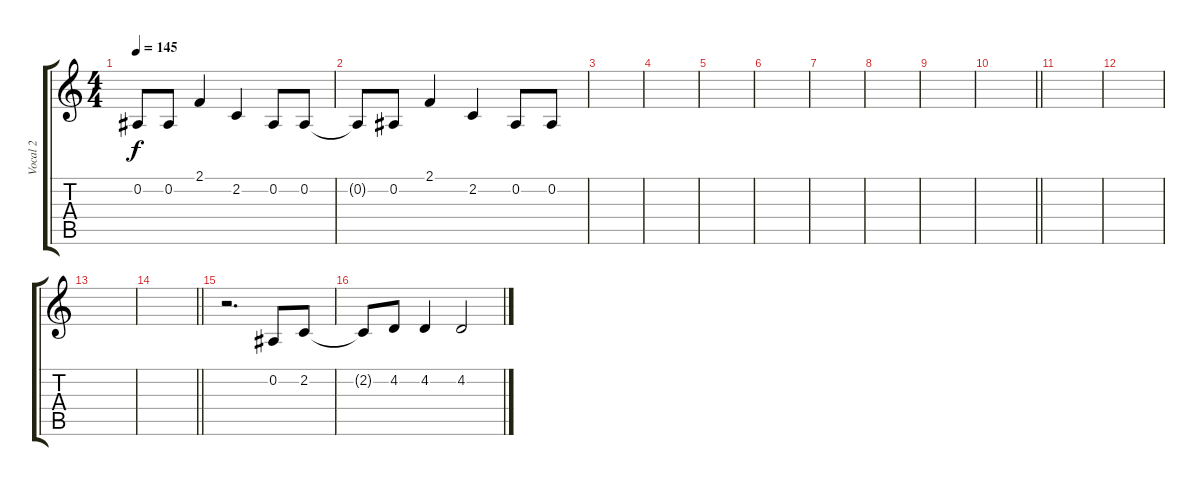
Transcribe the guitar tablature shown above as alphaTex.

\track ("Vocal 2" "Vocal 2") {instrument violin}
\staff {score tabs}
\tuning (Eb4 Bb3 Gb3 Db3 Ab2 Eb2) {hide}
\ts (4 4)
\tempo 145
\clef g2
\ks c
0.2{t}.8{dy f} 0.2.8 2.1.4 2.2.4 0.2.8 0.2.8 |
0.2{t}.8 0.2.8 2.1.4 2.2.4 0.2.8 0.2.8 |
|
|
|
|
|
|
|
\barLineRight lightlight
|
|
|
|
\barLineRight lightlight
|
r.2{d} 0.2.8 2.2.8 |
2.2{t}.8 4.2.8 4.2.4 4.2.2
